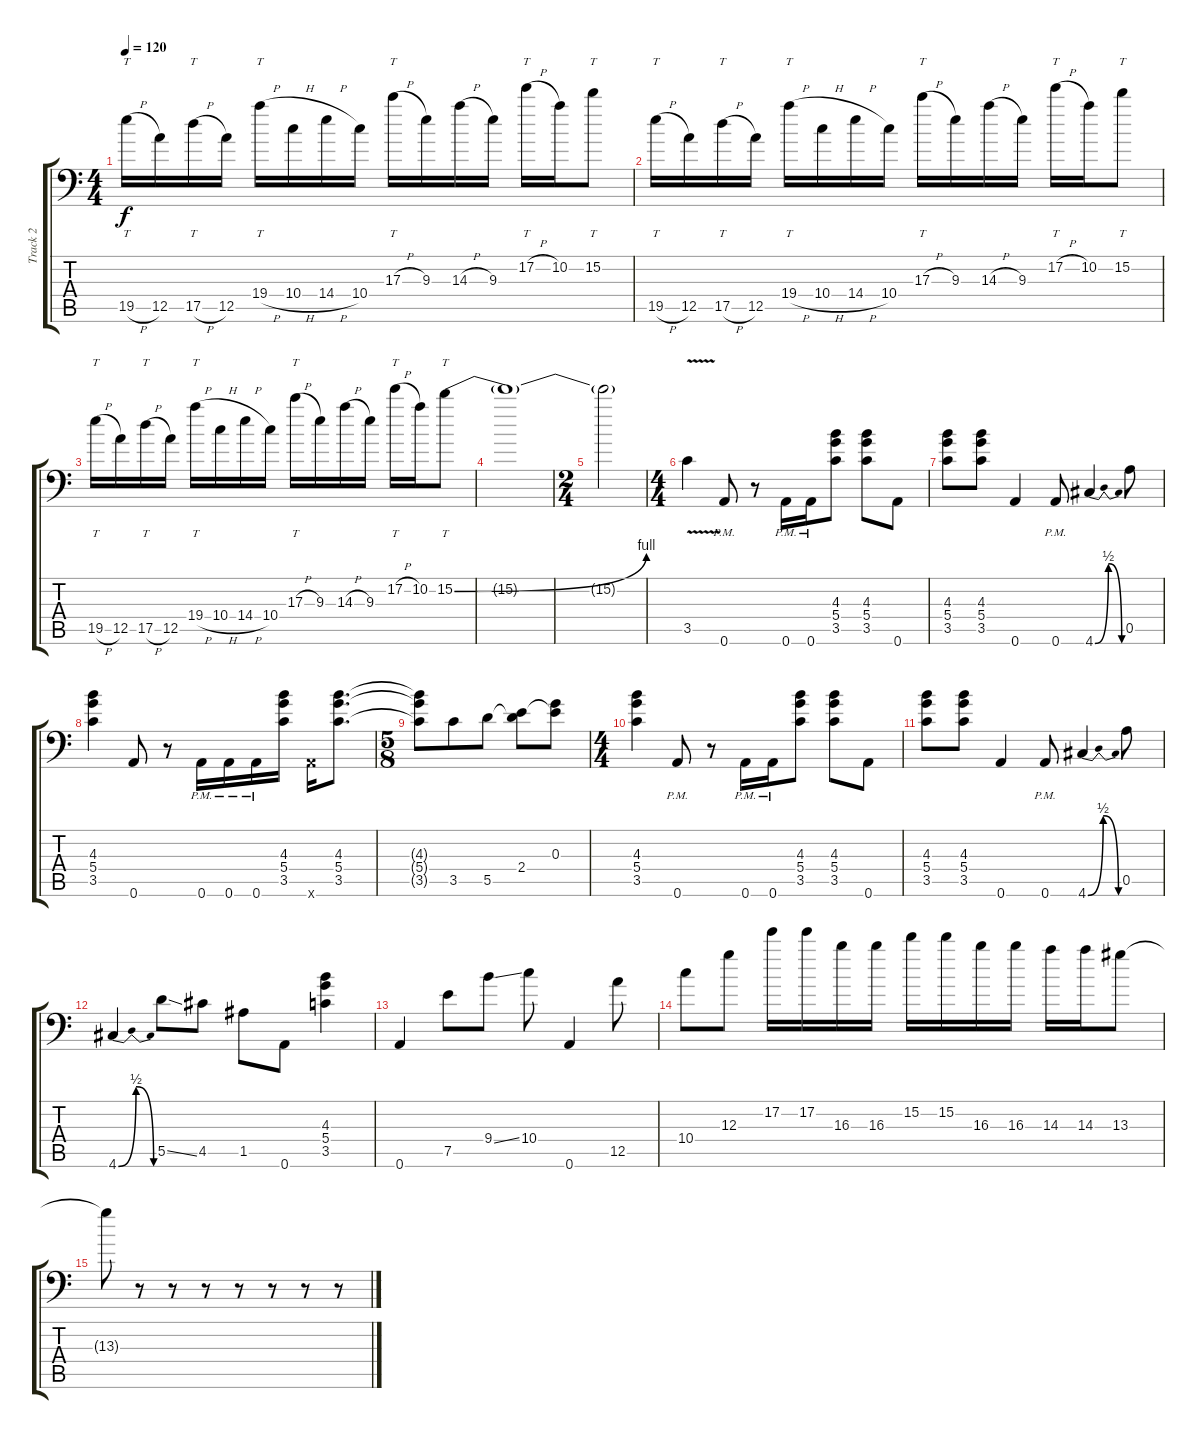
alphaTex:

\track ("Track 2" "Track 2") {instrument distortionguitar}
\staff {score tabs}
\tuning (E4 B3 G3 D3 A2 A1) {hide}
\ts (4 4)
\tempo 120
\clef f4
\ks c
19.5{h}.16{tt dy f} 12.5.16 17.5{h}.16{tt} 12.5.16 19.4{h}.16{tt} 10.4{h}.16 14.4{h}.16 10.4.16 17.3{h}.16{tt} 9.3.16 14.3{h}.16 9.3.16 17.2{h}.16{tt} 10.2.16 15.2.8{tt} |
19.5{h}.16{tt} 12.5.16 17.5{h}.16{tt} 12.5.16 19.4{h}.16{tt} 10.4{h}.16 14.4{h}.16 10.4.16 17.3{h}.16{tt} 9.3.16 14.3{h}.16 9.3.16 17.2{h}.16{tt} 10.2.16 15.2.8{tt} |
19.5{h}.16{tt} 12.5.16 17.5{h}.16{tt} 12.5.16 19.4{h}.16{tt} 10.4{h}.16 14.4{h}.16 10.4.16 17.3{h}.16{tt} 9.3.16 14.3{h}.16 9.3.16 17.2{h}.16{tt} 10.2.16 15.2{be (bend 0 0 60 4)}.8{tt} |
15.2{t}.1 |
\ts (2 4)
15.2{t}.2 |
\ts (4 4)
3.5{v}.4 0.6{pm}.8 r.8 0.6{pm}.16 0.6{pm}.16 (4.3 5.4 3.5).8 (4.3 5.4 3.5).8 0.6.8 |
(4.3 5.4 3.5).8 (4.3 5.4 3.5).8 0.6.4 0.6{pm}.8 4.6{be (bendrelease 0 0 15 2 15 2 60 0)}.4 0.5.8 |
(4.3 5.4 3.5).4 0.6.8 r.8 0.6{pm}.16 0.6{pm}.16 0.6{pm}.16 (4.3 5.4 3.5).16 0.6{x}.16 (4.3 5.4 3.5).8{d} |
\ts (5 8)
(4.3{t} 5.4{t} 3.5{t}).8 3.5.8 5.5.8 (2.4 5.5{t}).8 (0.3 2.4{t}).8 |
\ts (4 4)
(4.3 5.4 3.5).4 0.6{pm}.8 r.8 0.6{pm}.16 0.6{pm}.16 (4.3 5.4 3.5).8 (4.3 5.4 3.5).8 0.6.8 |
(4.3 5.4 3.5).8 (4.3 5.4 3.5).8 0.6.4 0.6{pm}.8 4.6{be (bendrelease 0 0 15 2 15 2 60 0)}.4 0.5.8 |
4.6{be (bendrelease 0 0 15 2 15 2 60 0)}.4 5.5{ss}.8 4.5.8 1.5.8 0.6.8 (4.3 5.4 3.5).4 |
0.6.4 7.5.8 9.4{ss}.8 10.4.8 0.6.4 12.5.8 |
10.4.8 12.3.8 17.2.16 17.2.16 16.3.16 16.3.16 15.2.16 15.2.16 16.3.16 16.3.16 14.3.16 14.3.16 13.3.8 |
13.3{t}.8 r.8 r.8 r.8 r.8 r.8 r.8 r.8
